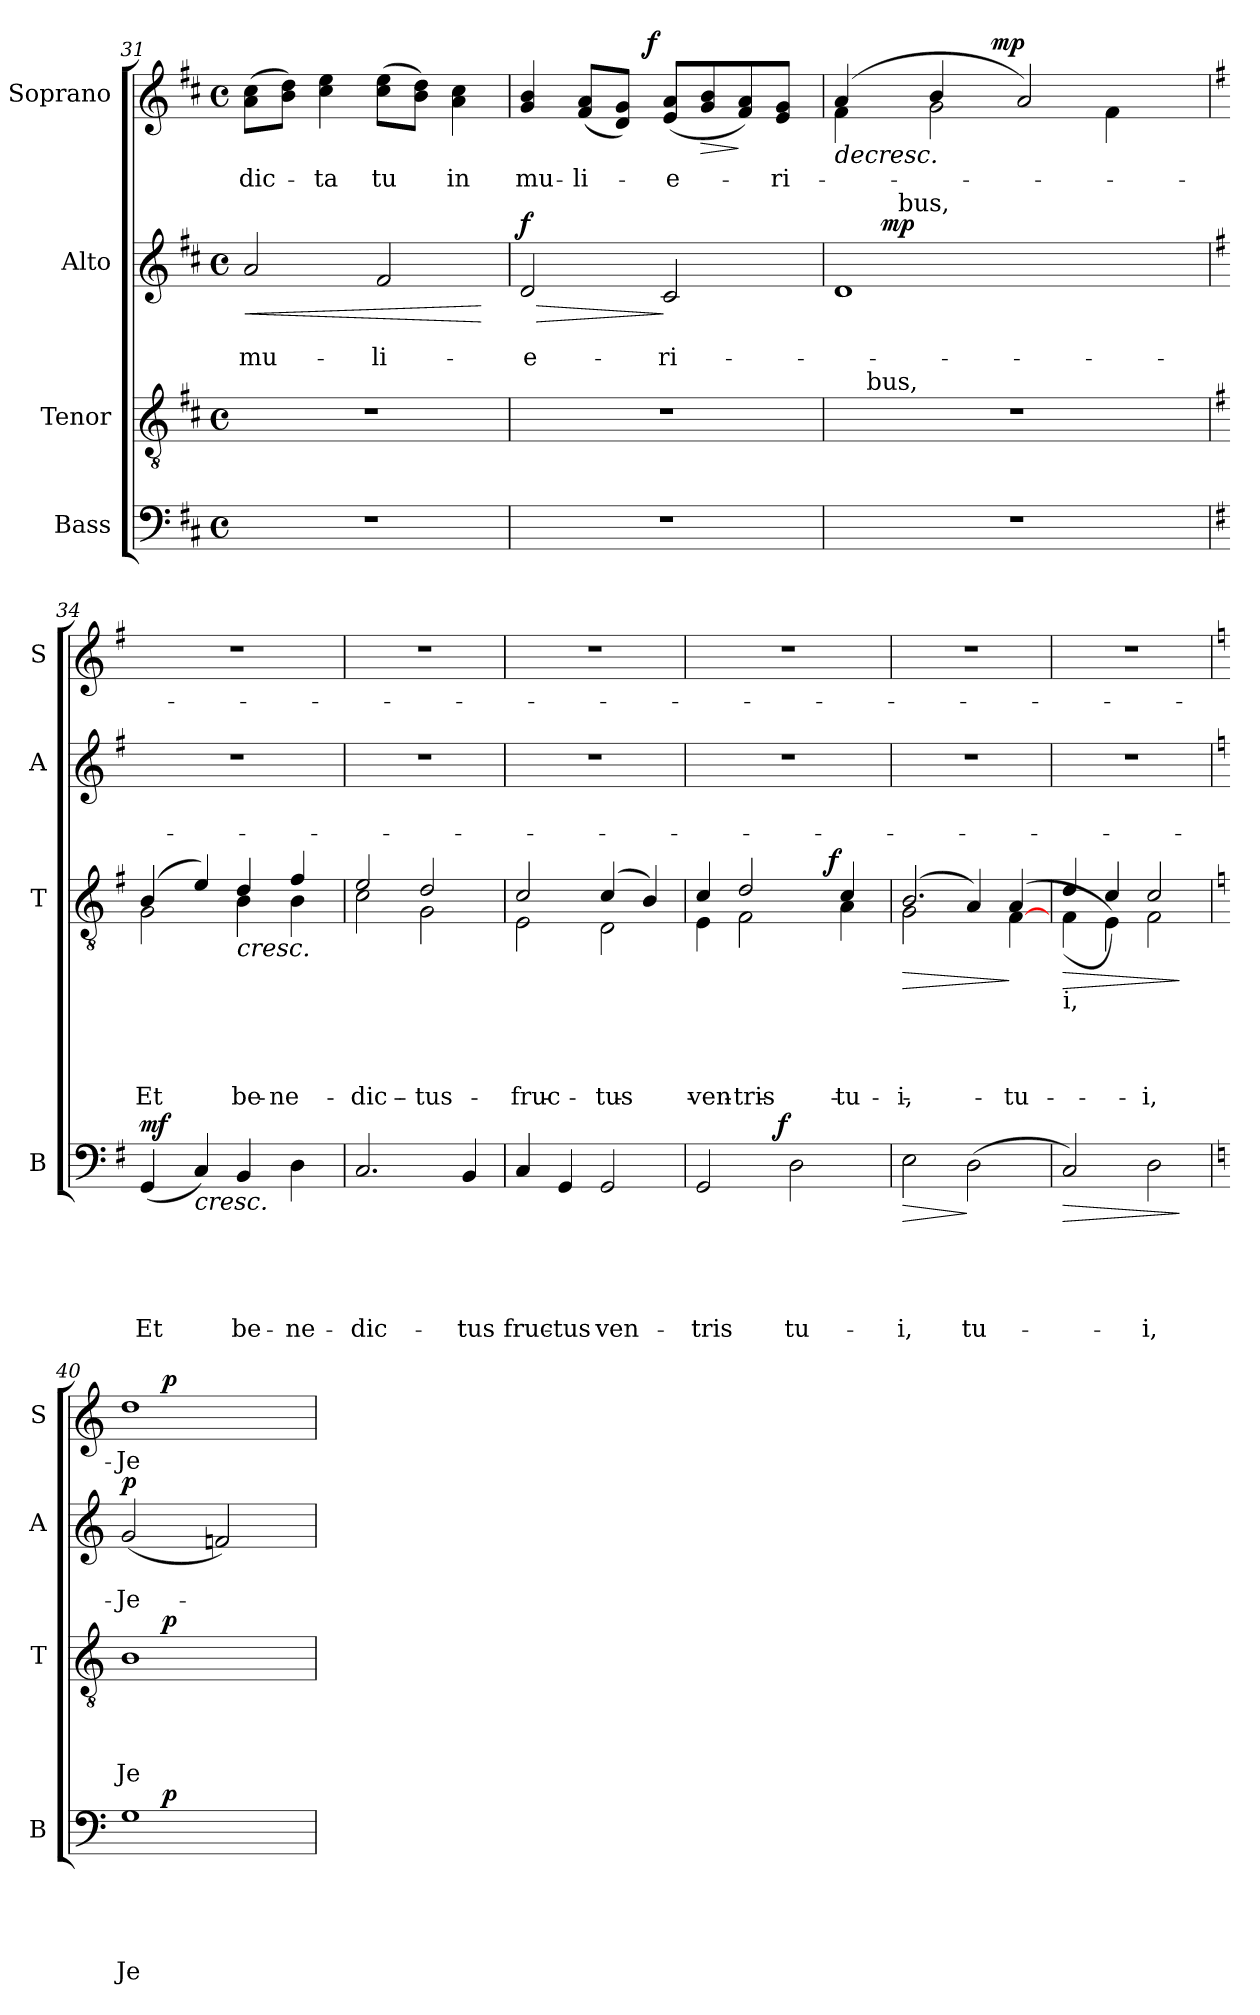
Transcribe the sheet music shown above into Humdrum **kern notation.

**kern	**text	**text	**text	**text	**text	**dynam	**kern	**text	**text	**text	**text	**dynam	**kern	**text	**text	**dynam	**kern	**text	**dynam
*part4	*part4	*part4	*part4	*part4	*part4	*part4	*part3	*part3	*part3	*part3	*part3	*part3	*part2	*part2	*part2	*part2	*part1	*part1	*part1
*staff4	*staff4	*staff4	*staff4	*staff4	*staff4	*staff4	*staff3	*staff3	*staff3	*staff3	*staff3	*staff3	*staff2	*staff2	*staff2	*staff2	*staff1	*staff1	*staff1
*I"Bass	*	*	*	*	*	*	*I"Tenor	*	*	*	*	*	*I"Alto	*	*	*	*I"Soprano	*	*
*I'B	*	*	*	*	*	*	*I'T	*	*	*	*	*	*I'A	*	*	*	*I'S	*	*
*clefF4	*	*	*	*	*	*	*clefGv2	*	*	*	*	*	*clefG2	*	*	*	*clefG2	*	*
*k[f#c#]	*	*	*	*	*	*	*k[f#c#]	*	*	*	*	*	*k[f#c#]	*	*	*	*k[f#c#]	*	*
*D:	*	*	*	*	*	*	*D:	*	*	*	*	*	*D:	*	*	*	*D:	*	*
*M4/4	*	*	*	*	*	*	*M4/4	*	*	*	*	*	*M4/4	*	*	*	*M4/4	*	*
*met(c)	*	*	*	*	*	*	*met(c)	*	*	*	*	*	*met(c)	*	*	*	*met(c)	*	*
=31	=31	=31	=31	=31	=31	=31	=31	=31	=31	=31	=31	=31	=31	=31	=31	=31	=31	=31	=31
!	!	!	!	!	!	!	!	!	!	!	!	!	!	!	!LO:LY:b	!LO:HP:b	!	!LO:LY:b	!
1r	.	.	.	.	.	.	1r	.	.	.	.	.	2a/	.	mu-	<	(>8a\ 8cc#\L	-dic-	.
.	.	.	.	.	.	.	.	.	.	.	.	.	.	.	.	.	8b\ 8dd\J)	.	.
!	!	!	!	!	!	!	!	!	!	!	!	!	!	!	!	!	!	!LO:LY:b	!
.	.	.	.	.	.	.	.	.	.	.	.	.	.	.	.	.	4cc#\ 4ee\	-ta	.
!	!	!	!	!	!	!	!	!	!	!	!	!	!	!	!LO:LY:b	!	!	!LO:LY:b	!
.	.	.	.	.	.	.	.	.	.	.	.	.	2f#/	.	-li-	.	(>8cc#\ 8ee\L	tu	.
.	.	.	.	.	.	.	.	.	.	.	.	.	.	.	.	.	8b\ 8dd\J)	.	.
!	!	!	!	!	!	!	!	!	!	!	!	!	!	!	!	!	!	!LO:LY:b	!
.	.	.	.	.	.	.	.	.	.	.	.	.	.	.	.	.	4a\ 4cc#\	in	.
.	.	.	.	.	.	.	.	.	.	.	.	.	.	.	.	[	.	.	.
=32	=32	=32	=32	=32	=32	=32	=32	=32	=32	=32	=32	=32	=32	=32	=32	=32	=32	=32	=32
!	!	!	!	!	!	!	!	!	!	!	!	!	!	!	!LO:LY:b	!LO:HP:b	!	!LO:LY:b	!
!	!	!	!	!	!	!	!	!	!	!	!	!	!	!	!	!LO:DY:n=1:a	!	!	!
*	*	*	*	*	*	*	*	*	*	*	*	*	*	*	*	*	*^	*	*
1r	.	.	.	.	.	.	1r	.	.	.	.	.	2d/	.	-e-	> f	4g/ 4b/	4...ryy	mu-	.
!	!	!	!	!	!	!	!	!	!	!	!	!	!	!	!	!	!	!	!LO:LY:b	!
.	.	.	.	.	.	.	.	.	.	.	.	.	.	.	.	.	(<8f#/ 8a/L	.	-li-	.
.	.	.	.	.	.	.	.	.	.	.	.	.	.	.	.	.	8d/ 8g/J)	.	.	.
!	!	!	!	!	!	!	!	!	!	!	!	!	!	!	!	!	!	!	!	!LO:DY:a
.	.	.	.	.	.	.	.	.	.	.	.	.	.	.	.	.	.	2ryy	.	f
!	!	!	!	!	!	!	!	!	!	!	!	!	!	!	!LO:LY:b	!	!	!	!LO:LY:b	!
.	.	.	.	.	.	.	.	.	.	.	.	.	2c#/	.	-ri-	]	(<8e/ 8a/L	.	-e-	.
!	!	!	!	!	!	!	!	!	!	!	!	!	!	!	!	!	!	!	!	!LO:HP:b
.	.	.	.	.	.	.	.	.	.	.	.	.	.	.	.	.	8g/ 8b/	.	.	>
.	.	.	.	.	.	.	.	.	.	.	.	.	.	.	.	.	8f#/ 8a/)	.	.	]
!	!	!	!	!	!	!	!	!	!	!	!	!	!	!	!	!	!	!	!LO:LY:b	!
.	.	.	.	.	.	.	.	.	.	.	.	.	.	.	.	.	8e/ 8g/J	.	-ri-	.
.	.	.	.	.	.	.	.	.	.	.	.	.	.	.	.	.	.	32ryy	.	.
!!LO:PB:g=z
=33	=33	=33	=33	=33	=33	=33	=33	=33	=33	=33	=33	=33	=33	=33	=33	=33	=33	=33	=33	=33
!	!	!	!	!	!	!	!	!	!	!	!	!	!	!	!	!	!	!	!	!LO:HP:b
*	*	*	*	*	*	*	*^	*	*	*	*	*	*^	*	*	*	*	*^	*	*
*	*	*	*	*	*	*	*	*	*	*	*	*	*	*	*^	*	*	*	*	*	*	*	*
1r	.	.	.	.	.	.	1r	16.ryy	.	.	.	.	.	1d	8ryy	8ryy	.	.	.	(>4a/	4f#\	4ryy	.	>
!	!	!	!	!	!	!	!	!LO:TX:a:t=bus,	!	!	!	!	!	!	!	!	!	!	!	!	!	!	!	!
.	.	.	.	.	.	.	.	2ryy	.	.	.	.	.	.	.	.	.	.	.	.	.	.	.	.
!	!	!	!	!	!	!	!	!	!	!	!	!	!	!	!	!	!	!	!LO:DY:a	!	!	!	!	!
.	.	.	.	.	.	.	.	.	.	.	.	.	.	.	2..ryy	32ryy	.	.	mp	.	.	.	.	.
!	!	!	!	!	!	!	!	!	!	!	!	!	!	!	!	!LO:TX:a:t=bus,	!	!	!	!	!	!	!	!
.	.	.	.	.	.	.	.	.	.	.	.	.	.	.	.	2ryy	.	.	.	.	.	.	.	.
.	.	.	.	.	.	.	.	.	.	.	.	.	.	.	.	.	.	.	.	2g\	8ryy	4b/	.	.
.	.	.	.	.	.	.	.	.	.	.	.	.	.	.	.	.	.	.	.	.	16ryy	.	.	.
!	!	!	!	!	!	!	!	!	!	!	!	!	!	!	!	!	!	!	!	!	!	!	!	!LO:DY:a
.	.	.	.	.	.	.	.	.	.	.	.	.	.	.	.	.	.	.	.	.	2ryy	.	.	mp
.	.	.	.	.	.	.	.	.	.	.	.	.	.	.	.	.	.	.	.	.	.	2a/)	.	.
.	.	.	.	.	.	.	.	4ryy	.	.	.	.	.	.	.	.	.	.	.	.	.	.	.	.
.	.	.	.	.	.	.	.	.	.	.	.	.	.	.	.	4ryy	.	.	.	.	.	.	.	.
.	.	.	.	.	.	.	.	.	.	.	.	.	.	.	.	.	.	.	.	4f#\	.	.	.	]
.	.	.	.	.	.	.	.	8ryy	.	.	.	.	.	.	.	.	.	.	.	.	.	.	.	.
.	.	.	.	.	.	.	.	.	.	.	.	.	.	.	.	16.ryy	.	.	.	.	.	.	.	.
.	.	.	.	.	.	.	.	.	.	.	.	.	.	.	.	.	.	.	.	.	16ryy	.	.	.
.	.	.	.	.	.	.	.	32ryy	.	.	.	.	.	.	.	.	.	.	.	.	.	.	.	.
*	*	*	*	*	*	*	*v	*v	*	*	*	*	*	*	*	*	*	*	*	*v	*v	*v	*	*
*	*	*	*	*	*	*	*	*	*	*	*	*	*v	*v	*v	*	*	*	*	*	*
=34	=34	=34	=34	=34	=34	=34	=34	=34	=34	=34	=34	=34	=34	=34	=34	=34	=34	=34	=34
*k[f#]	*	*	*	*	*	*	*k[f#]	*	*	*	*	*	*k[f#]	*	*	*	*k[f#]	*	*
*G:	*	*	*	*	*	*	*G:	*	*	*	*	*	*G:	*	*	*	*G:	*	*
*	*	*	*	*	*	*	*^	*	*	*	*	*	*^	*	*	*	*^	*	*
*	*	*	*	*	*	*	*	*	*	*	*	*	*	*	*^	*	*	*	*	*^	*	*
!	!	!	!	!	!LO:LY:b	!LO:DY:a	!	!	!	!	!	!LO:LY:b	!	!	!	!	!	!	!	!	!	!	!	!
*	*	*	*	*	*	*	*	*	*	*	*	*	*	*v	*v	*v	*	*	*	*	*	*	*	*
*	*	*	*	*	*	*	*	*^	*	*	*	*	*	*	*	*	*	*v	*v	*v	*	*
(<4GG/	.	.	.	.	Et	mf	8.ryy	2G\	(>4B/	.	.	.	-Et	.	1r	.	.	.	1r	.	.
.	.	.	.	.	.	.	2ryy	.	.	.	.	.	.	.	.	.	.	.	.	.	.
!	!	!	!	!	!	!LO:HP:b	!	!	!	!	!	!	!	!	!	!	!	!	!	!	!
4C/)	.	.	.	.	.	<	.	.	4e/)	.	.	.	.	.	.	.	.	.	.	.	.
!	!	!	!	!	!LO:LY:b	!	!	!	!	!	!	!	!LO:LY:b	!LO:HP:b	!	!	!	!	!	!	!
4BB/	.	.	.	.	be-	.	.	4B\	4d/	.	.	.	be-	<	.	.	.	.	.	.	.
.	.	.	.	.	.	.	4ryy	.	.	.	.	.	.	.	.	.	.	.	.	.	.
!	!	!	!	!	!LO:LY:b	!	!	!	!	!	!	!	!LO:LY:b	!	!	!	!	!	!	!	!
4D\	.	.	.	.	-ne-	.	.	4f#/	4B\	.	.	.	ne-	.	.	.	.	.	.	.	.
.	.	.	.	.	.	.	16ryy	.	.	.	.	.	.	.	.	.	.	.	.	.	.
*	*	*	*	*	*	*	*v	*v	*v	*	*	*	*	*	*	*	*	*	*	*	*
=35	=35	=35	=35	=35	=35	=35	=35	=35	=35	=35	=35	=35	=35	=35	=35	=35	=35	=35	=35
!	!	!	!	!	!LO:LY:b	!	!	!	!	!	!LO:LY:b	!	!	!	!	!	!	!	!
*	*	*	*	*	*	*	*^	*	*	*	*	*	*	*	*	*	*	*	*
2.C/	.	.	.	.	-dic-	.	2e/	2c\	.	.	.	-dic-	.	1r	.	.	.	1r	.	.
!	!	!	!	!	!	!	!	!	!	!	!	!LO:LY:b	!	!	!	!	!	!	!	!
.	.	.	.	.	.	.	2d/	2G\	.	.	.	-tus	.	.	.	.	.	.	.	.
!	!	!	!	!	!LO:LY:b	!	!	!	!	!	!	!	!	!	!	!	!	!	!	!
4BB/	.	.	.	.	-tus	.	.	.	.	.	.	.	.	.	.	.	.	.	.	.
=36	=36	=36	=36	=36	=36	=36	=36	=36	=36	=36	=36	=36	=36	=36	=36	=36	=36	=36	=36	=36
!	!	!	!	!	!LO:LY:b	!	!	!	!	!	!	!LO:LY:b	!	!	!	!	!	!	!	!
4C/	.	.	.	.	fruc-	.	2c/	2E\	.	.	.	fruc-	.	1r	.	.	.	1r	.	.
!	!	!	!	!	!LO:LY:b	!	!	!	!	!	!	!	!	!	!	!	!	!	!	!
4GG/	.	.	.	.	-tus	.	.	.	.	.	.	.	.	.	.	.	.	.	.	.
!	!	!	!	!	!LO:LY:b	!	!	!	!	!	!	!LO:LY:b	!	!	!	!	!	!	!	!
2GG/	.	.	.	.	ven-	.	(>4c/	2D\	.	.	.	tus	.	.	.	.	.	.	.	.
.	.	.	.	.	.	.	4B/)	.	.	.	.	.	.	.	.	.	.	.	.	.
*	*	*	*	*	*	*	*v	*v	*	*	*	*	*	*	*	*	*	*	*	*
=37	=37	=37	=37	=37	=37	=37	=37	=37	=37	=37	=37	=37	=37	=37	=37	=37	=37	=37	=37
!	!	!	!	!	!LO:LY:b	!	!	!	!	!	!LO:LY:b	!	!	!	!	!	!	!	!
*^	*	*	*	*	*	*	*^	*	*	*	*	*	*	*	*	*	*	*	*
*	*	*	*	*	*	*	*	*	*^	*	*	*	*	*	*	*	*	*	*	*	*
2GG/	4...ryy	.	.	.	.	-tris	.	4c/	4E\	2ryy	.	.	.	-ven-	.	1r	.	.	.	1r	.	.
!	!	!	!	!	!	!	!	!	!	!	!	!	!	!LO:LY:b	!	!	!	!	!	!	!	!
.	.	.	.	.	.	.	.	2d/	2F#\	.	.	.	.	-tris	.	.	.	.	.	.	.	.
!	!	!	!	!	!	!	!LO:DY:a	!	!	!	!	!	!	!	!	!	!	!	!	!	!	!
.	2ryy	.	.	.	.	.	f	.	.	.	.	.	.	.	.	.	.	.	.	.	.	.
!	!	!	!	!	!	!LO:LY:b	!	!	!	!	!	!	!	!	!	!	!	!	!	!	!	!
2D\	.	.	.	.	.	tu-	[	.	.	8..ryy	.	.	.	.	.	.	.	.	.	.	.	.
!	!	!	!	!	!	!	!	!	!	!	!	!	!	!	!LO:DY:a	!	!	!	!	!	!	!
.	.	.	.	.	.	.	.	.	.	4ryy	.	.	.	.	f	.	.	.	.	.	.	.
!	!	!	!	!	!	!	!	!	!	!	!	!	!	!LO:LY:b	!	!	!	!	!	!	!	!
.	.	.	.	.	.	.	.	4c/	4A\	.	.	.	.	tu-	[	.	.	.	.	.	.	.
.	32ryy	.	.	.	.	.	.	.	.	32ryy	.	.	.	.	.	.	.	.	.	.	.	.
=38	=38	=38	=38	=38	=38	=38	=38	=38	=38	=38	=38	=38	=38	=38	=38	=38	=38	=38	=38	=38	=38	=38
!	!	!	!	!	!	!LO:LY:b	!LO:HP:b	!	!	!	!	!	!	!LO:LY:b	!LO:HP:b	!	!	!	!	!	!	!
*v	*v	*	*	*	*	*	*	*	*	*	*	*	*	*	*	*	*	*	*	*	*	*
*	*	*	*	*	*	*	*	*v	*v	*	*	*	*	*	*	*	*	*	*	*	*
2E\	.	.	.	.	-i,	>	(>2.B/	2G\	.	.	.	-i,	>	1r	.	.	.	1r	.	.
!	!	!	!	!	!LO:LY:b	!	!	!	!	!	!	!	!	!	!	!	!	!	!	!
(>2D\	.	.	.	.	tu-	]	.	4A/)	.	.	.	.	.	.	.	.	.	.	.	.
!	!	!	!	!	!	!	!	!	!	!	!	!LO:LY:b	!	!	!	!	!	!	!	!
.	.	.	.	.	.	.	[<4F#\	(>4A/	.	.	.	-tu-	]	.	.	.	.	.	.	.
!!LO:LB:g=z
=39	=39	=39	=39	=39	=39	=39	=39	=39	=39	=39	=39	=39	=39	=39	=39	=39	=39	=39	=39	=39
!	!	!	!	!	!	!	!LO:TX:b:t=i,	!	!	!	!	!	!	!	!	!	!	!	!	!
!	!	!	!	!	!	!LO:HP:b	!	!	!	!	!	!	!LO:HP:b	!	!	!	!	!	!	!
2C/)	.	.	.	.	.	>	4d/	(<4F#\	.	.	.	.	>	1r	.	.	.	1r	.	.
.	.	.	.	.	.	.	4c/)	4E\)	.	.	.	.	.	.	.	.	.	.	.	.
!	!	!	!	!	!LO:LY:b	!	!	!	!	!	!	!LO:LY:b	!	!	!	!	!	!	!	!
2D\	.	.	.	.	-i,	.	2c/	2F#\	.	.	.	i,	.	.	.	.	.	.	.	.
*	*	*	*	*	*	*	*v	*v	*	*	*	*	*	*	*	*	*	*	*	*
.	.	.	.	.	.	]	.	.	.	.	.	]	.	.	.	.	.	.	.
=40	=40	=40	=40	=40	=40	=40	=40	=40	=40	=40	=40	=40	=40	=40	=40	=40	=40	=40	=40
*k[]	*	*	*	*	*	*	*k[]	*	*	*	*	*	*k[]	*	*	*	*k[]	*	*
*C:	*	*	*	*	*	*	*C:	*	*	*	*	*	*C:	*	*	*	*C:	*	*
!	!	!	!	!	!LO:LY:b	!	!	!	!	!	!LO:LY:b	!	!	!	!LO:LY:b	!LO:DY:a	!	!LO:LY:b	!
*^	*	*	*	*	*	*	*^	*	*	*	*	*	*	*	*	*	*^	*	*
1G	8ryy	.	.	.	.	Je-	.	1B	8ryy	.	.	.	Je-	.	(<2g/	.	-Je-	p	1dd	8ryy	-Je-	.
.	32ryy	.	.	.	.	.	.	.	32ryy	.	.	.	.	.	.	.	.	.	.	32ryy	.	.
!	!	!	!	!	!	!	!LO:DY:a	!	!	!	!	!	!	!LO:DY:a	!	!	!	!	!	!	!	!LO:DY:a
.	2ryy	.	.	.	.	.	p	.	2ryy	.	.	.	.	p	.	.	.	.	.	2ryy	.	p
.	.	.	.	.	.	.	.	.	.	.	.	.	.	.	2fn/)	.	.	.	.	.	.	.
.	4ryy	.	.	.	.	.	.	.	4ryy	.	.	.	.	.	.	.	.	.	.	4ryy	.	.
.	16.ryy	.	.	.	.	.	.	.	16.ryy	.	.	.	.	.	.	.	.	.	.	16.ryy	.	.
*v	*v	*	*	*	*	*	*	*	*	*	*	*	*	*	*	*	*	*	*v	*v	*	*
*	*	*	*	*	*	*	*v	*v	*	*	*	*	*	*	*	*	*	*	*	*
=	=	=	=	=	=	=	=	=	=	=	=	=	=	=	=	=	=	=	=
*-	*-	*-	*-	*-	*-	*-	*-	*-	*-	*-	*-	*-	*-	*-	*-	*-	*-	*-	*-
